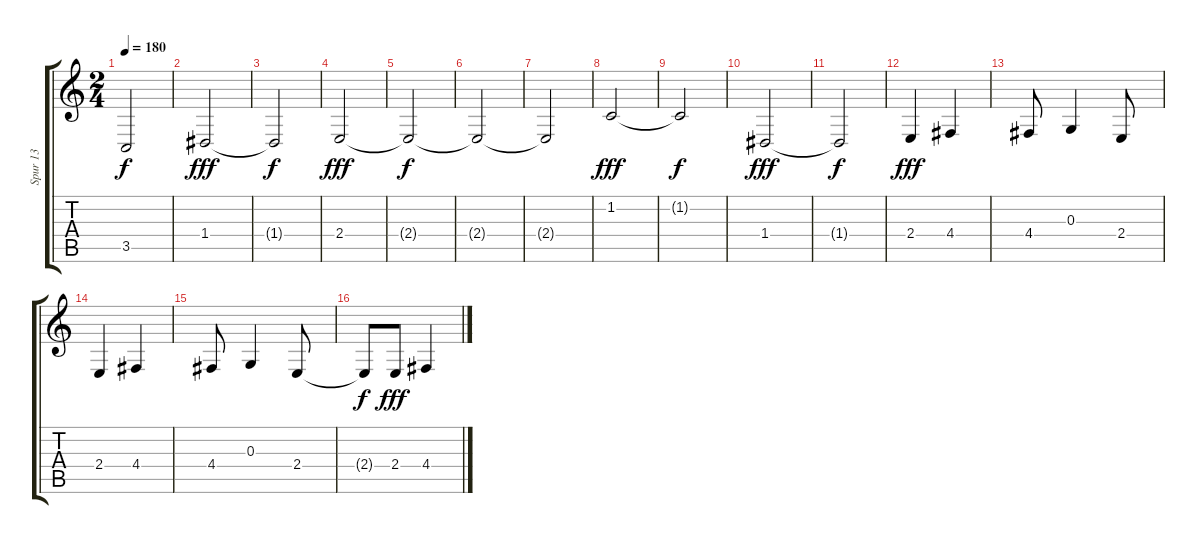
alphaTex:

\track ("Spur 13" "Spur 13") {instrument synthbrass2}
\staff {score tabs}
\tuning (E4 B3 G3 D3 A2 E2) {hide}
\ts (2 4)
\tempo 180
\clef g2
\ks c
3.5{t}.2{dy f} |
1.4.2{dy fff} |
1.4{t}.2{dy f} |
2.4.2{dy fff} |
2.4{t}.2{dy f} |
2.4{t}.2 |
2.4{t}.2 |
1.2.2{dy fff} |
1.2{t}.2{dy f} |
1.4.2{dy fff} |
1.4{t}.2{dy f} |
2.4.4{dy fff} 4.4.4 |
4.4.8 0.3.4 2.4.8 |
2.4.4 4.4.4 |
4.4.8 0.3.4 2.4.8 |
2.4{t}.8{dy f} 2.4.8{dy fff} 4.4.4
